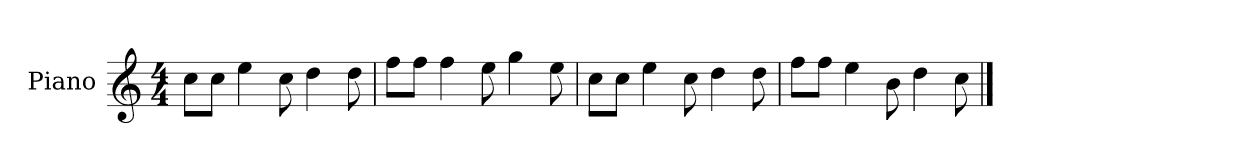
**kern
*part1
*staff1
*I"Piano
*I'P-no
*clefG2
*k[]
*M4/4
*MM90
=1
8cc\L
8cc\J
4ee\
8cc\
4dd\
8dd\
=2
8ff\L
8ff\J
4ff\
8ee\
4gg\
8ee\
=3
8cc\L
8cc\J
4ee\
8cc\
4dd\
8dd\
=4
8ff\L
8ff\J
4ee\
8b\
4dd\
8cc\
==
*-
